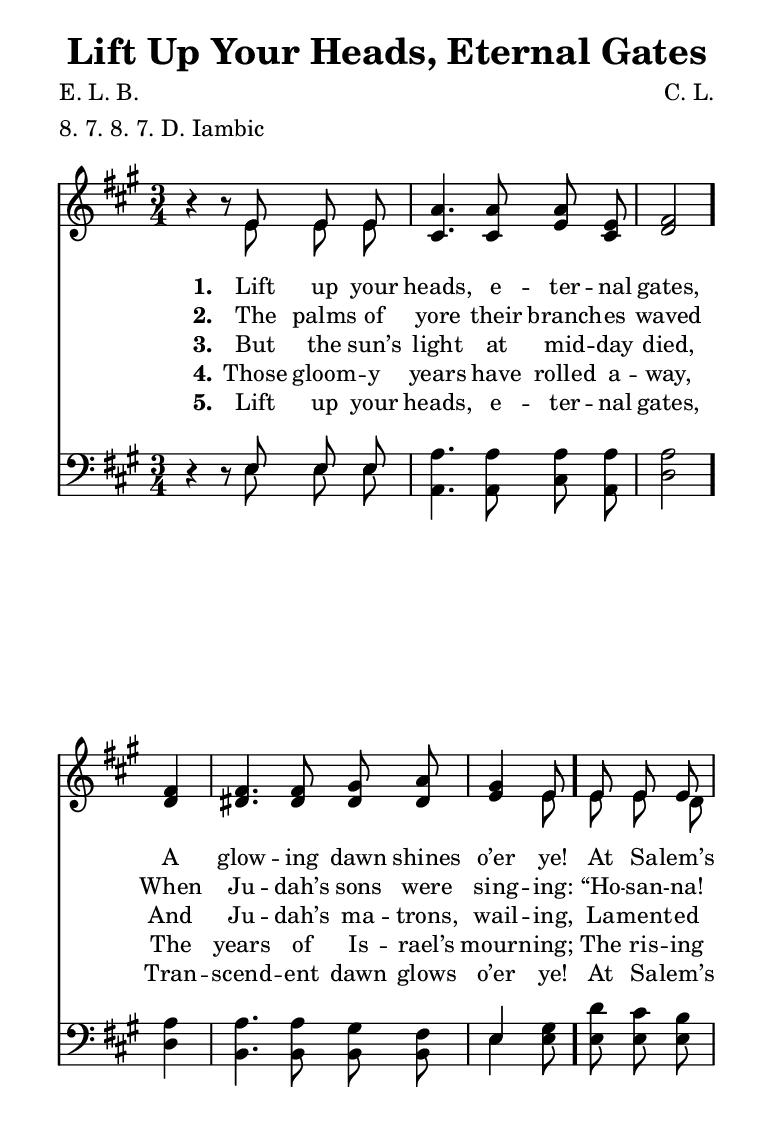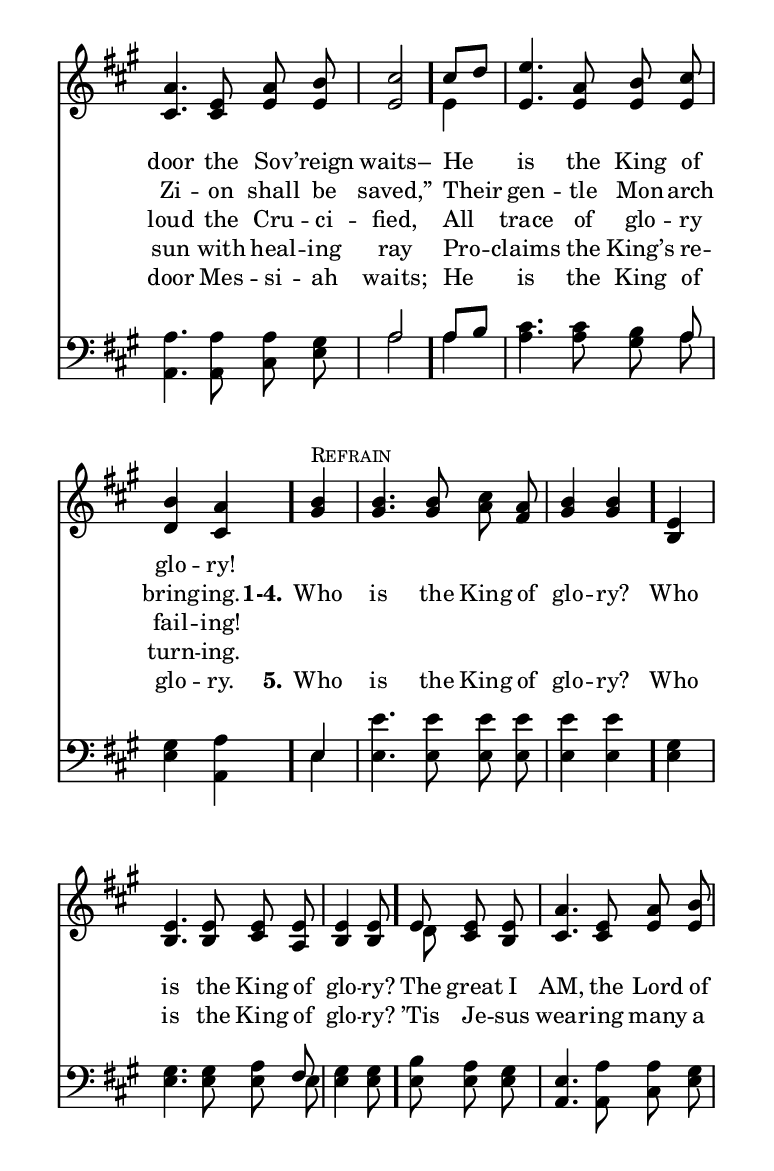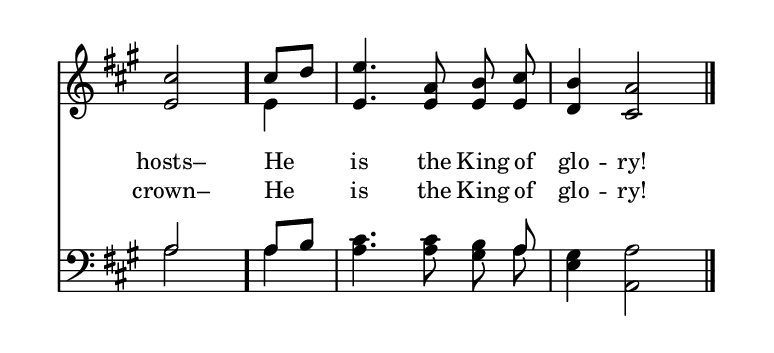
\include "common/global.ily"
\paper {
  \include "common/paper.ily"
}

\header{
  hymnnumber = "235"
  title = "Lift Up Your Heads, Eternal Gates"
  tunename = ""
  meter = "8. 7. 8. 7. D. Iambic"
  poet = "E. L. B."
  composer = "C. L."
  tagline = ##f
}

global = {
  \include "common/overrides.ily"
  \override Staff.TimeSignature.style = #'numbered
  \time 3/4
  \override Score.MetronomeMark.transparent = ##t % hide all fermata changes too
  \tempo 4=80
  \key a \major
  \autoBeamOff
}

patternA = { r4 r8 c c c | c4. c8 c c | c2 }
patternB = { c4 | c4. c8 c c | c4 c8 }
patternC = { c8 c c | c4. c8 c c | c2 }
patternD = { c8[ c] | c4. c8 c c | c4 c }
patternG = { c4 | c4. c8 c c | c4 c }

patternE = { c4 | c4. c8 c c | c4 c }
patternF = { c8[ c] | c4. c8 c c | c4 c2 }
patternH = { c4 | c4. c8 c c | c4 c2 }

notesSoprano = {
\global
\relative c' {

  r4 r8 e e e | a4. a8 a e | fis2
  fis4 | fis4. fis8 gis a | gis4 e8
  e8 e e | a4. e8 a b | cis2
  cis8[ d] | e4. a,8 b cis | b4 a

  << s^\markup { \small \caps "Refrain" }
  { b4 | b4. b8 cis a | b4 b } >>
  e,4 | e4. e8 e e | e4 e8
  e8 e e | a4. e8 a b | cis2
  cis8[ d] | e4. a,8 b cis | b4 a2

  \bar "|."

}
}

notesAlto = {
\global
\relative e' {

  \changePitch \patternA { e e e | cis cis e cis | d }
  \changePitch \patternB { d | dis dis dis dis | e e }
  \changePitch \patternC { e e d | cis cis e e | e }
  \changePitch \patternG { e | e e e e | d cis }

  \changePitch \patternE { gis' gis gis a fis  | gis gis }
  \changePitch \patternB { b, | b b cis a | b b }
  \changePitch \patternC { d cis b | cis cis e e | e }
  \changePitch \patternH { e | e e e e | d cis }

}
}

notesTenor = {
\global
\relative a {

  \changePitch \patternA { e e e | a a a a | a }
  \changePitch \patternB { a | a a gis fis | e gis }
  \changePitch \patternC { d' cis b | a a a gis | a }
  \changePitch \patternD { a b | cis cis b a | gis a }

  \changePitch \patternE { e | e' e e e | e e }
  \changePitch \patternB { gis, | gis gis a fis | gis gis }
  \changePitch \patternC { b a gis | e a a gis | a }
  \changePitch \patternF { a b | cis cis b a | gis a }

}
}

notesBass = {
\global
\relative f {

  \changePitch \patternA { e e e | a, a cis a | d }
  \changePitch \patternB { d | b b b b | e e }
  \changePitch \patternC { e e e | a, a cis e | a }
  \changePitch \patternG { a | a a gis a | e a, }

  \changePitch \patternE { e' | e e e e | e e }
  \changePitch \patternB { e | e e e e | e e }
  \changePitch \patternC { e e e | a, a cis e | a }
  \changePitch \patternH { a | a a gis a | e a, }

}
}

RefrainA = \lyricmode {
\set stanza = "1-4."

Who is the King of glo -- ry? \bar "."
Who is the King of glo -- ry? \bar "."
The great I AM, the Lord of hosts– \bar "."
He is the King of glo -- ry! \bar "."

}

RefrainE = \lyricmode {
\set stanza = "5."

Who is the King of glo -- ry?
Who is the King of glo -- ry?
’Tis Je -- sus wear -- ing many a crown–
He is the King of glo -- ry!

}

wordsA = \lyricmode {
\set stanza = "1."

Lift up your heads, e -- ter -- nal gates, \bar "."
A glow -- ing dawn shines o’er ye! \bar "."
At Sa -- lem’s door the Sov -- ’reign waits– \bar "."
He is the King of glo -- ry! \bar "."

}

wordsB = \lyricmode {
\set stanza = "2."

The palms of yore their branch -- es waved
When Ju -- dah’s sons were sing -- ing:
“Ho -- san -- na! Zi -- on shall be saved,”
Their gen -- tle Mon -- arch bring -- ing.

\RefrainA

}

wordsC = \lyricmode {
\set stanza = "3."

But the sun’s light at mid -- day died,
And Ju -- dah’s ma -- trons, wail -- ing,
La -- ment -- ed loud the Cru -- ci -- fied,
All trace of glo -- ry fail -- ing!

}

wordsD = \lyricmode {
\set stanza = "4."

Those gloom -- y years have rolled a -- way,
The years of Is -- rael’s mourn -- ing;
The ris -- ing sun with heal -- ing ray
Pro -- claims the King’s re -- turn -- ing.

}

wordsE = \lyricmode {
\set stanza = "5."

Lift up your heads, e -- ter -- nal gates,
Tran -- scend -- ent dawn glows o’er ye!
At Sa -- lem’s door Mes -- si -- ah waits;
He is the King of glo -- ry.

\RefrainE

}

\score {
  \context ChoirStaff <<
    \context Staff = upper <<
      \set Staff.autoBeaming = ##f
      \set ChoirStaff.systemStartDelimiter = #'SystemStartBar
      \set ChoirStaff.printPartCombineTexts = ##f
      \partcombine #'(2 . 9) \notesSoprano \notesAlto
      \context NullVoice = sopranos { \voiceOne << \notesSoprano >> }
      \context NullVoice = altos { \voiceTwo << \notesAlto >> }
      \context Lyrics = one   \lyricsto sopranos \wordsA
      \context Lyrics = two   \lyricsto sopranos \wordsB
      \context Lyrics = three \lyricsto sopranos \wordsC
      \context Lyrics = four  \lyricsto sopranos \wordsD
      \context Lyrics = five  \lyricsto sopranos \wordsE
    >>
    \context Staff = men <<
      \set Staff.autoBeaming = ##f
      \clef bass
      \set ChoirStaff.printPartCombineTexts = ##f
      \partcombine #'(2 . 9) \notesTenor \notesBass
      \context NullVoice = tenors { \voiceOne << \notesTenor >> }
      \context NullVoice = basses { \voiceTwo << \notesBass >> }
    >>
  >>
  \layout {
    \include "common/layout.ily"
  }
  \midi{
    \include "common/midi.ily"
  }
}

\version "2.19.49"  % necessary for upgrading to future LilyPond versions.

% vi:set et ts=2 sw=2 ai nocindent syntax=lilypond:
